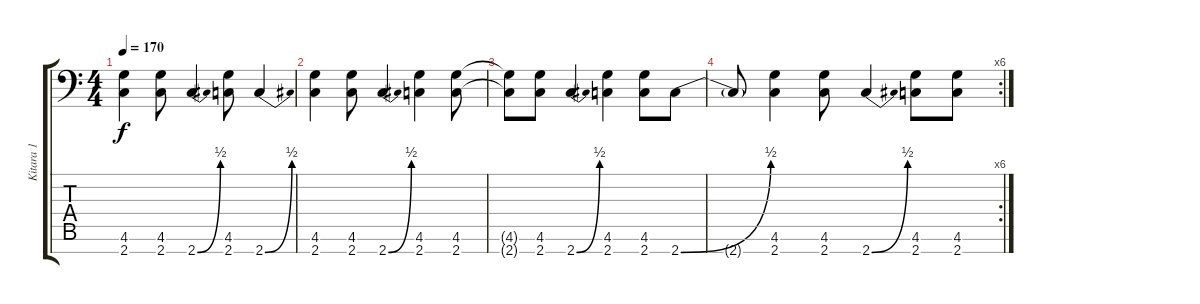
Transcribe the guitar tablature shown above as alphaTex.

\track ("Kitara 1" "Kitara 1") {instrument distortionguitar}
\staff {score tabs}
\tuning (Eb4 Bb3 Gb3 Db3 Ab2 Eb2 Bb1) {hide}
\ts (4 4)
\tempo 170
\clef f4
\ks c
(4.6 2.7).4{dy f} (4.6 2.7).8 2.7{be (bend 0 0 60 2)}.4 (4.6 2.7).8 2.7{be (bend 0 0 60 2)}.4 |
(4.6 2.7).4 (4.6 2.7).8 2.7{be (bend 0 0 60 2)}.4 (4.6 2.7).4 (4.6 2.7).8 |
(4.6{t} 2.7{t}).8 (4.6 2.7).8 2.7{be (bend 0 0 60 2)}.4 (4.6 2.7).4 (4.6 2.7).8 2.7{be (bend 0 0 60 2)}.8 |
\rc 6
2.7{t}.8 (4.6 2.7).4 (4.6 2.7).8 2.7{be (bend 0 0 60 2)}.4 (4.6 2.7).8 (4.6 2.7).8
